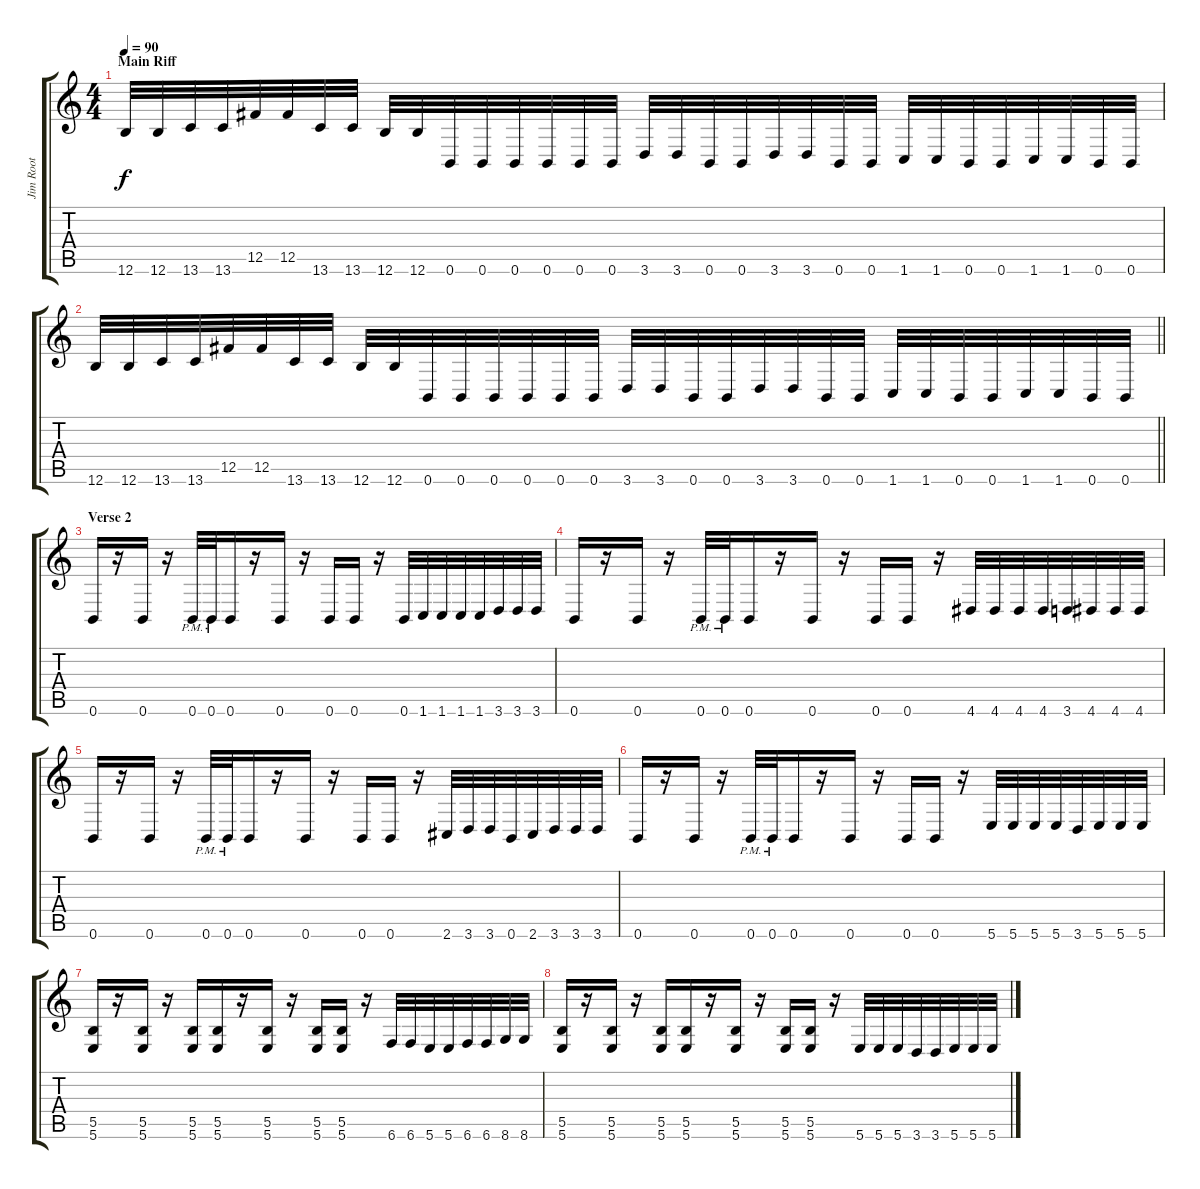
\track ("Jim Root" "Jim Root") {instrument distortionguitar}
\staff {score tabs}
\tuning (Db4 Ab3 E3 B2 Gb2 B1) {hide}
\ts (4 4)
\section ("" "Main Riff")
\tempo 90
\clef g2
\ks c
12.6.32{dy f} 12.6.32 13.6.32 13.6.32 12.5.32 12.5.32 13.6.32 13.6.32 12.6.32 12.6.32 0.6.32 0.6.32 0.6.32 0.6.32 0.6.32 0.6.32 3.6.32 3.6.32 0.6.32 0.6.32 3.6.32 3.6.32 0.6.32 0.6.32 1.6.32 1.6.32 0.6.32 0.6.32 1.6.32 1.6.32 0.6.32 0.6.32 |
\barLineRight lightlight
12.6.32 12.6.32 13.6.32 13.6.32 12.5.32 12.5.32 13.6.32 13.6.32 12.6.32 12.6.32 0.6.32 0.6.32 0.6.32 0.6.32 0.6.32 0.6.32 3.6.32 3.6.32 0.6.32 0.6.32 3.6.32 3.6.32 0.6.32 0.6.32 1.6.32 1.6.32 0.6.32 0.6.32 1.6.32 1.6.32 0.6.32 0.6.32 |
\section ("" "Verse 2")
0.6.16 r.16 0.6.16 r.16 0.6{pm}.32 0.6{pm}.32 0.6.16 r.16 0.6.16 r.16 0.6.16 0.6.16 r.16 0.6.32 1.6.32 1.6.32 1.6.32 1.6.32 3.6.32 3.6.32 3.6.32 |
0.6.16 r.16 0.6.16 r.16 0.6{pm}.32 0.6{pm}.32 0.6.16 r.16 0.6.16 r.16 0.6.16 0.6.16 r.16 4.6.32 4.6.32 4.6.32 4.6.32 3.6.32 4.6.32 4.6.32 4.6.32 |
0.6.16 r.16 0.6.16 r.16 0.6{pm}.32 0.6{pm}.32 0.6.16 r.16 0.6.16 r.16 0.6.16 0.6.16 r.16 2.6.32 3.6.32 3.6.32 0.6.32 2.6.32 3.6.32 3.6.32 3.6.32 |
0.6.16 r.16 0.6.16 r.16 0.6{pm}.32 0.6{pm}.32 0.6.16 r.16 0.6.16 r.16 0.6.16 0.6.16 r.16 5.6.32 5.6.32 5.6.32 5.6.32 3.6.32 5.6.32 5.6.32 5.6.32 |
(5.5 5.6).16 r.16 (5.5 5.6).16 r.16 (5.5 5.6).16 (5.5 5.6).16 r.16 (5.5 5.6).16 r.16 (5.5 5.6).16 (5.5 5.6).16 r.16 6.6.32 6.6.32 5.6.32 5.6.32 6.6.32 6.6.32 8.6.32 8.6.32 |
(5.5 5.6).16 r.16 (5.5 5.6).16 r.16 (5.5 5.6).16 (5.5 5.6).16 r.16 (5.5 5.6).16 r.16 (5.5 5.6).16 (5.5 5.6).16 r.16 5.6.32 5.6.32 5.6.32 3.6.32 3.6.32 5.6.32 5.6.32 5.6.32
